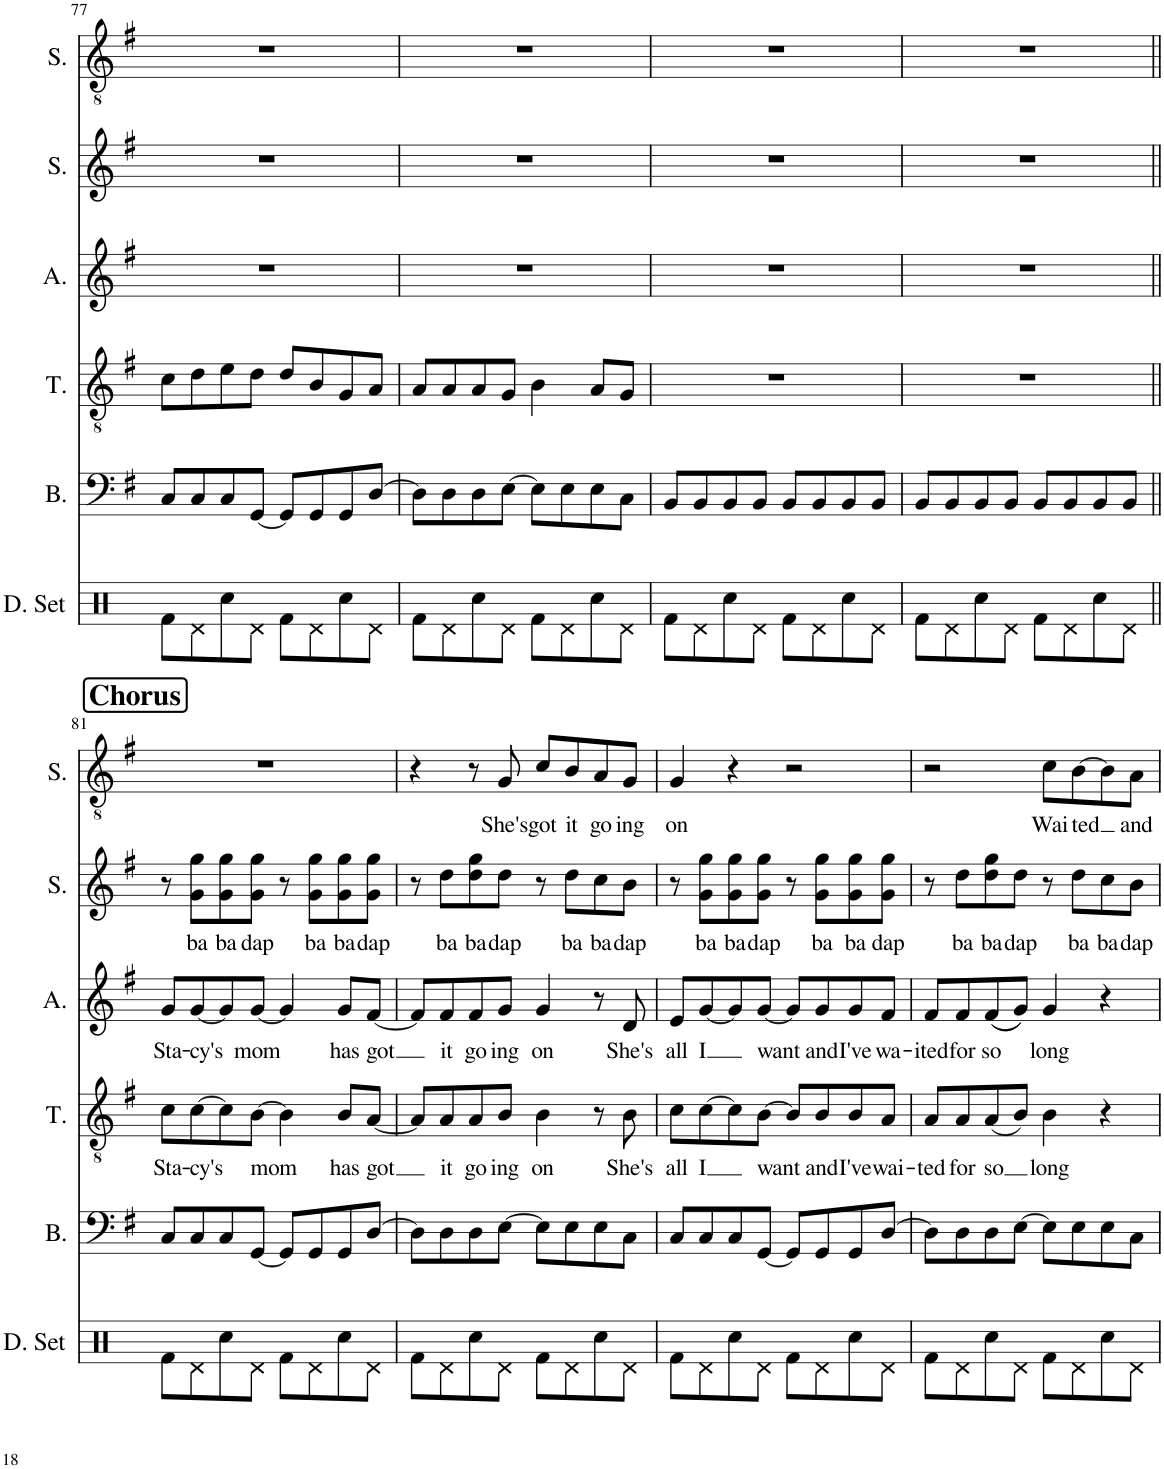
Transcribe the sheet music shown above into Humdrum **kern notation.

**kern	**kern	**kern	**text	**kern	**text	**kern	**text	**kern	**text
*part6	*part5	*part4	*part4	*part3	*part3	*part2	*part2	*part1	*part1
*staff6	*staff5	*staff4	*staff4	*staff3	*staff3	*staff2	*staff2	*staff1	*staff1
*I"Drumset	*I"Bass	*I"Tenor	*	*I"Alto	*	*I"Soprano	*	*I"Solo	*
*I'D. Set	*I'B.	*I'T.	*	*I'A.	*	*I'S.	*	*I'S.	*
!!LO:PB:g=z
*clefX	*clefF4	*clefGv2	*	*clefG2	*	*clefG2	*	*clefGv2	*
*k[]	*k[f#]	*k[f#]	*	*k[f#]	*	*k[f#]	*	*k[f#]	*
*M4/4	*M4/4	*M4/4	*	*M4/4	*	*M4/4	*	*M4/4	*
=77	=77	=77	=77	=77	=77	=77	=77	=77	=77
8Rf\L	8C/L	8c\L	.	1r	.	1r	.	1r	.
8Rd\	8C/	8d\	.	.	.	.	.	.	.
8Rcc\	8C/	8e\	.	.	.	.	.	.	.
8Rd\J	[8GG/J	8d\J	.	.	.	.	.	.	.
8Rf\L	8GG/L]	8d/L	.	.	.	.	.	.	.
8Rd\	8GG/	8B/	.	.	.	.	.	.	.
8Rcc\	8GG/	8G/	.	.	.	.	.	.	.
8Rd\J	[8D/J	8A/J	.	.	.	.	.	.	.
=78	=78	=78	=78	=78	=78	=78	=78	=78	=78
8Rf\L	8D\L]	8A/L	.	1r	.	1r	.	1r	.
8Rd\	8D\	8A/	.	.	.	.	.	.	.
8Rcc\	8D\	8A/	.	.	.	.	.	.	.
8Rd\J	[8E\J	8G/J	.	.	.	.	.	.	.
8Rf\L	8E\L]	4B\	.	.	.	.	.	.	.
8Rd\	8E\	.	.	.	.	.	.	.	.
8Rcc\	8E\	8A/L	.	.	.	.	.	.	.
8Rd\J	8C\J	8G/J	.	.	.	.	.	.	.
=79	=79	=79	=79	=79	=79	=79	=79	=79	=79
8Rf\L	8BB/L	1r	.	1r	.	1r	.	1r	.
8Rd\	8BB/	.	.	.	.	.	.	.	.
8Rcc\	8BB/	.	.	.	.	.	.	.	.
8Rd\J	8BB/J	.	.	.	.	.	.	.	.
8Rf\L	8BB/L	.	.	.	.	.	.	.	.
8Rd\	8BB/	.	.	.	.	.	.	.	.
8Rcc\	8BB/	.	.	.	.	.	.	.	.
8Rd\J	8BB/J	.	.	.	.	.	.	.	.
=80	=80	=80	=80	=80	=80	=80	=80	=80	=80
8Rf\L	8BB/L	1r	.	1r	.	1r	.	1r	.
8Rd\	8BB/	.	.	.	.	.	.	.	.
8Rcc\	8BB/	.	.	.	.	.	.	.	.
8Rd\J	8BB/J	.	.	.	.	.	.	.	.
8Rf\L	8BB/L	.	.	.	.	.	.	.	.
8Rd\	8BB/	.	.	.	.	.	.	.	.
8Rcc\	8BB/	.	.	.	.	.	.	.	.
8Rd\J	8BB/J	.	.	.	.	.	.	.	.
!!LO:LB:g=z
!!LO:REH:place=s1:a:B:cj:fs=14:t=Chorus
=81||	=81||	=81||	=81||	=81||	=81||	=81||	=81||	=81||	=81||
!	!	!	!LO:LY:b	!	!LO:LY:b	!	!	!	!
8Rf\L	8C/L	8c\L	Sta-	8g/L	Sta-	8r	.	1r	.
!	!	!	!LO:LY:b	!	!LO:LY:b	!	!LO:LY:b	!	!
8Rd\	8C/	[8c\	-cy's	[8g/	-cy's	8g\ 8gg\L	ba	.	.
!	!	!	!	!	!	!	!LO:LY:b	!	!
8Rcc\	8C/	8c\]	.	8g/]	.	8g\ 8gg\	ba	.	.
!	!	!	!LO:LY:b	!	!LO:LY:b	!	!LO:LY:b	!	!
8Rd\J	[8GG/J	[8B\J	mom	[8g/J	mom	8g\ 8gg\J	dap	.	.
8Rf\L	8GG/L]	4B\]	.	4g/]	.	8r	.	.	.
!	!	!	!	!	!	!	!LO:LY:b	!	!
8Rd\	8GG/	.	.	.	.	8g\ 8gg\L	ba	.	.
!	!	!	!LO:LY:b	!	!LO:LY:b	!	!LO:LY:b	!	!
8Rcc\	8GG/	8B/L	has	8g/L	has	8g\ 8gg\	ba	.	.
!	!	!	!LO:LY:b	!	!LO:LY:b	!	!LO:LY:b	!	!
8Rd\J	[8D/J	[8A/J	got	[8f#/J	got	8g\ 8gg\J	dap	.	.
=82	=82	=82	=82	=82	=82	=82	=82	=82	=82
8Rf\L	8D\L]	8A/L]	.	8f#/L]	.	8r	.	4r	.
!	!	!	!LO:LY:b	!	!LO:LY:b	!	!LO:LY:b	!	!
8Rd\	8D\	8A/	it	8f#/	it	8dd\L	ba	.	.
!	!	!	!LO:LY:b	!	!LO:LY:b	!	!LO:LY:b	!	!
8Rcc\	8D\	8A/	go-	8f#/	go-	8dd\ 8gg\	ba	8r	.
!	!	!	!LO:LY:b	!	!LO:LY:b	!	!LO:LY:b	!	!LO:LY:b
8Rd\J	[8E\J	8B/J	-ing	8g/J	-ing	8dd\J	dap	8G/	She's
!	!	!	!LO:LY:b	!	!LO:LY:b	!	!	!	!LO:LY:b
8Rf\L	8E\L]	4B\	on	4g/	on	8r	.	8c/L	got
!	!	!	!	!	!	!	!LO:LY:b	!	!LO:LY:b
8Rd\	8E\	.	.	.	.	8dd\L	ba	8B/	it
!	!	!	!	!	!	!	!LO:LY:b	!	!LO:LY:b
8Rcc\	8E\	8r	.	8r	.	8cc\	ba	8A/	go-
!	!	!	!LO:LY:b	!	!LO:LY:b	!	!LO:LY:b	!	!LO:LY:b
8Rd\J	8C\J	8B\	She's	8d/	She's	8b\J	dap	8G/J	-ing
=83	=83	=83	=83	=83	=83	=83	=83	=83	=83
!	!	!	!LO:LY:b	!	!LO:LY:b	!	!	!	!LO:LY:b
8Rf\L	8C/L	8c\L	all	8e/L	all	8r	.	4G/	on
!	!	!	!LO:LY:b	!	!LO:LY:b	!	!LO:LY:b	!	!
8Rd\	8C/	[8c\	I	[8g/	I	8g\ 8gg\L	ba	.	.
!	!	!	!	!	!	!	!LO:LY:b	!	!
8Rcc\	8C/	8c\]	.	8g/]	.	8g\ 8gg\	ba	4r	.
!	!	!	!LO:LY:b	!	!LO:LY:b	!	!LO:LY:b	!	!
8Rd\J	[8GG/J	[8B\J	want	[8g/J	want	8g\ 8gg\J	dap	.	.
8Rf\L	8GG/L]	8B/L]	.	8g/L]	.	8r	.	2r	.
!	!	!	!LO:LY:b	!	!LO:LY:b	!	!LO:LY:b	!	!
8Rd\	8GG/	8B/	and	8g/	and	8g\ 8gg\L	ba	.	.
!	!	!	!LO:LY:b	!	!LO:LY:b	!	!LO:LY:b	!	!
8Rcc\	8GG/	8B/	I've	8g/	I've	8g\ 8gg\	ba	.	.
!	!	!	!LO:LY:b	!	!LO:LY:b	!	!LO:LY:b	!	!
8Rd\J	[8D/J	8A/J	wai-	8f#/J	wa-	8g\ 8gg\J	dap	.	.
=84	=84	=84	=84	=84	=84	=84	=84	=84	=84
!	!	!	!LO:LY:b	!	!LO:LY:b	!	!	!	!
8Rf\L	8D\L]	8A/L	-ted	8f#/L	-ited	8r	.	2r	.
!	!	!	!LO:LY:b	!	!LO:LY:b	!	!LO:LY:b	!	!
8Rd\	8D\	8A/	for	8f#/	for	8dd\L	ba	.	.
!	!	!	!LO:LY:b	!	!LO:LY:b	!	!LO:LY:b	!	!
8Rcc\	8D\	(8A/	so	((8f#/	so	8dd\ 8gg\	ba	.	.
!	!	!	!	!	!	!	!LO:LY:b	!	!
8Rd\J	[8E\J	8B/J)	.	8g/J))	.	8dd\J	dap	.	.
!	!	!	!LO:LY:b	!	!LO:LY:b	!	!	!	!LO:LY:b
8Rf\L	8E\L]	4B\	long	4g/	long	8r	.	8c\L	Wai-
!	!	!	!	!	!	!	!LO:LY:b	!	!LO:LY:b
8Rd\	8E\	.	.	.	.	8dd\L	ba	[8B\	-ted
!	!	!	!	!	!	!	!LO:LY:b	!	!
8Rcc\	8E\	4r	.	4r	.	8cc\	ba	8B\]	.
!	!	!	!	!	!	!	!LO:LY:b	!	!LO:LY:b
8Rd\J	8C\J	.	.	.	.	8b\J	dap	8A\J	and
=	=	=	=	=	=	=	=	=	=
*-	*-	*-	*-	*-	*-	*-	*-	*-	*-
